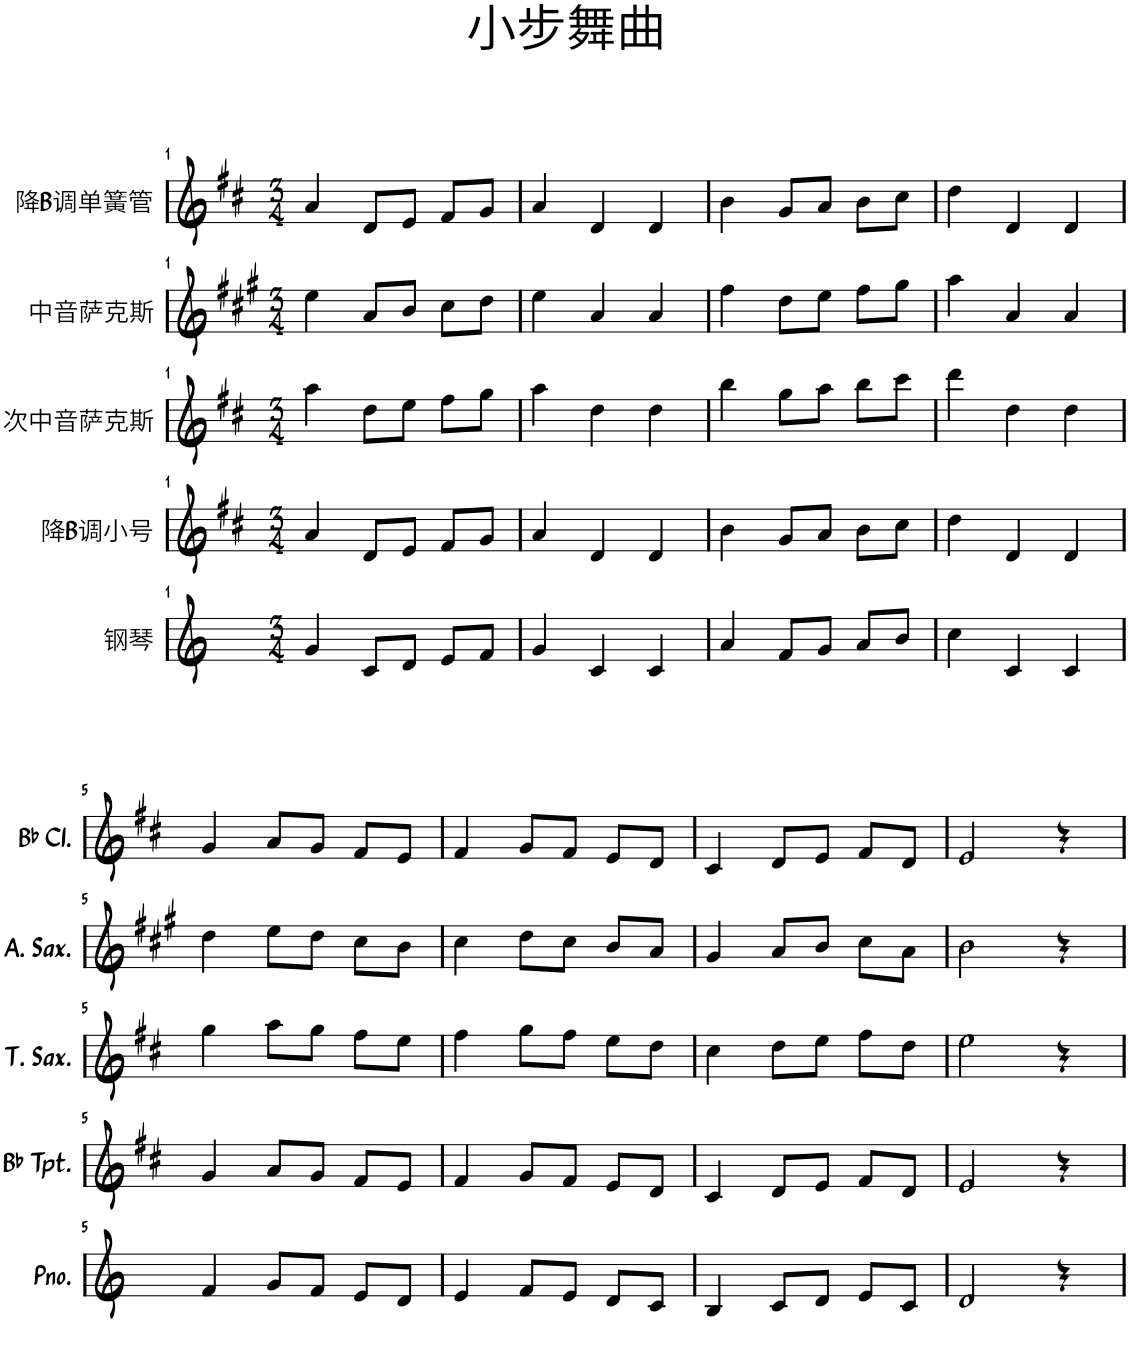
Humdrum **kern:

**kern	**kern	**kern	**kern	**kern
*part5	*part4	*part3	*part2	*part1
*staff5	*staff4	*staff3	*staff2	*staff1
*I"钢琴	*I"降B调小号	*I"次中音萨克斯	*I"中音萨克斯	*I"降B调单簧管
*clefG2	*clefG2	*clefG2	*clefG2	*clefG2
*	*Trd1c2	*Trd8c14	*Trd5c9	*Trd1c2
*k[]	*k[f#c#]	*k[f#c#]	*k[f#c#g#]	*k[f#c#]
*M3/4	*M3/4	*M3/4	*M3/4	*M3/4
=1	=1	=1	=1	=1
4g/	4a/	4aa\	4ee\	4a/
8c/L	8d/L	8dd\L	8a/L	8d/L
8d/J	8e/J	8ee\J	8b/J	8e/J
8e/L	8f#/L	8ff#\L	8cc#\L	8f#/L
8f/J	8g/J	8gg\J	8dd\J	8g/J
=2	=2	=2	=2	=2
4g/	4a/	4aa\	4ee\	4a/
4c/	4d/	4dd\	4a/	4d/
4c/	4d/	4dd\	4a/	4d/
=3	=3	=3	=3	=3
4a/	4b\	4bb\	4ff#\	4b\
8f/L	8g/L	8gg\L	8dd\L	8g/L
8g/J	8a/J	8aa\J	8ee\J	8a/J
8a/L	8b\L	8bb\L	8ff#\L	8b\L
8b/J	8cc#\J	8ccc#\J	8gg#\J	8cc#\J
=4	=4	=4	=4	=4
4cc\	4dd\	4ddd\	4aa\	4dd\
4c/	4d/	4dd\	4a/	4d/
4c/	4d/	4dd\	4a/	4d/
!!LO:LB:g=z
=5	=5	=5	=5	=5
4f/	4g/	4gg\	4dd\	4g/
8g/L	8a/L	8aa\L	8ee\L	8a/L
8f/J	8g/J	8gg\J	8dd\J	8g/J
8e/L	8f#/L	8ff#\L	8cc#\L	8f#/L
8d/J	8e/J	8ee\J	8b\J	8e/J
=6	=6	=6	=6	=6
4e/	4f#/	4ff#\	4cc#\	4f#/
8f/L	8g/L	8gg\L	8dd\L	8g/L
8e/J	8f#/J	8ff#\J	8cc#\J	8f#/J
8d/L	8e/L	8ee\L	8b/L	8e/L
8c/J	8d/J	8dd\J	8a/J	8d/J
=7	=7	=7	=7	=7
4B/	4c#/	4cc#\	4g#/	4c#/
8c/L	8d/L	8dd\L	8a/L	8d/L
8d/J	8e/J	8ee\J	8b/J	8e/J
8e/L	8f#/L	8ff#\L	8cc#\L	8f#/L
8c/J	8d/J	8dd\J	8a\J	8d/J
=8	=8	=8	=8	=8
2d/	2e/	2ee\	2b\	2e/
4r	4r	4r	4r	4r
=	=	=	=	=
*-	*-	*-	*-	*-
